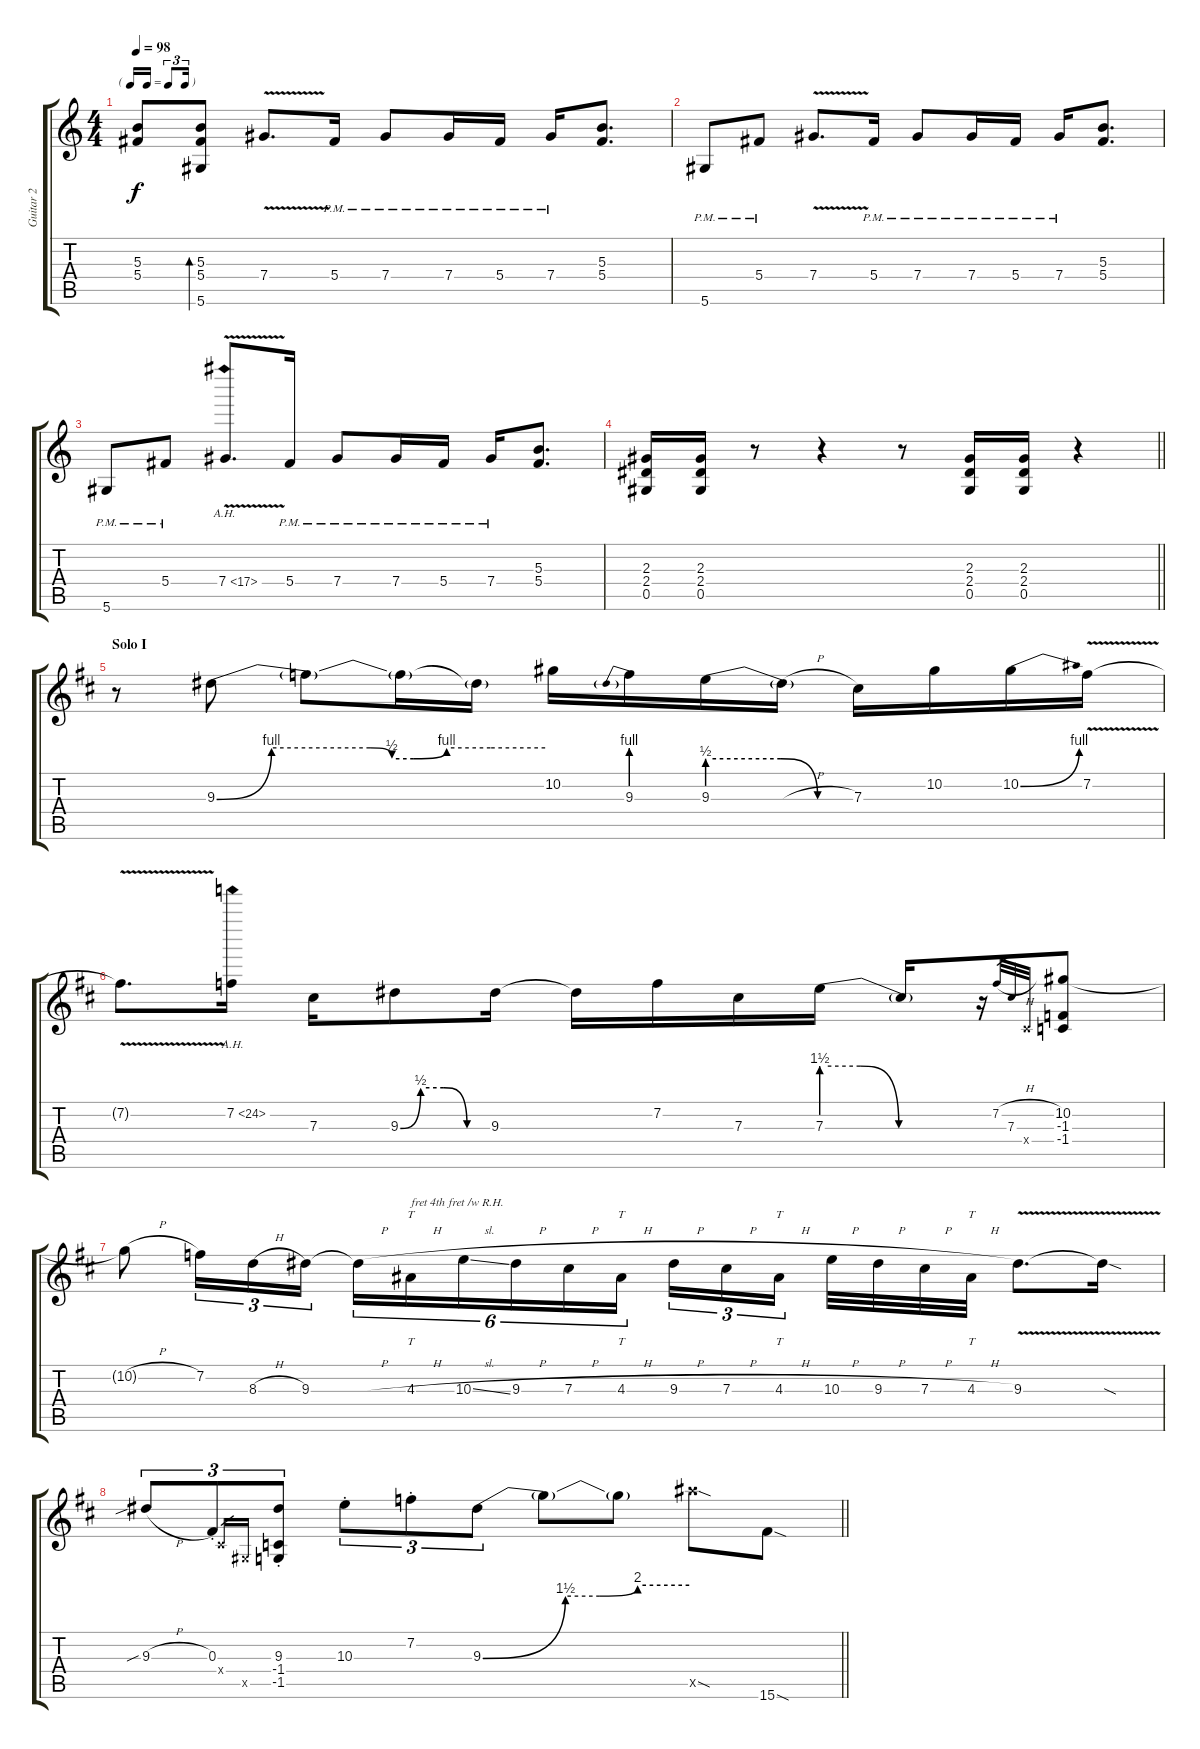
\track ("Guitar 2" "Guitar 2") {instrument distortionguitar}
\staff {score tabs}
\tuning (Eb4 Bb3 Gb3 Db3 Ab2 Eb2) {hide}
\ts (4 4)
\tf triplet16th
\tempo 98
\clef g2
\ks c
(5.3{t} 5.4{t}).8{dy f} (5.3 5.4 5.6).8{bd 240} 7.4{v}.8{d} 5.4{pm}.16 7.4{pm}.8 7.4{pm}.16 5.4{pm}.16 7.4{pm}.16 (5.3 5.4).8{d} |
5.6{pm}.8 5.4{pm}.8 7.4{v}.8{d} 5.4{pm}.16 7.4{pm}.8 7.4{pm}.16 5.4{pm}.16 7.4{pm}.16 (5.3 5.4).8{d} |
5.6{pm}.8 5.4{pm}.8 7.4{ah 10 v}.8{d} 5.4{pm}.16 7.4{pm}.8 7.4{pm}.16 5.4{pm}.16 7.4{pm}.16 (5.3 5.4).8{d} |
\barLineRight lightlight
(2.3 2.4 0.5).16 (2.3 2.4 0.5).16 r.8 r.4 r.8 (2.3 2.4 0.5).16 (2.3 2.4 0.5).16 r.4 |
\section ("" "Solo I")
\ks d
r.8 9.3{be (custom 0 0 10 4 28 4 32 2 36 2 42 4 50 4 60 4)}.8 9.3{t}.8 9.3{t}.16 9.3{t}.16 10.2.16 9.3{be (prebend 0 4 60 4)}.16 9.3{be (custom 0 2 30 2 45 0 60 0)}.16 9.3{h t}.16 7.3.16 10.2.16 10.2{be (bend 0 0 60 4)}.16 7.2{v}.16 |
7.2{t}.8{d} 7.2{ah 17}.16 7.3.16 9.3{be (custom 0 0 14 2 30 2 46 0 60 0)}.8 9.3.16 9.3{t}.16 7.2.16 7.3.16 7.3{be (custom 0 6 15 6 30 0 60 0)}.16 7.3{t}.16 r.16 7.2{h}.32{gr} 7.3.32{gr} 0.4{x}.32{gr} (10.2 -1.3 -1.4).8 |
10.2{h t}.8 7.2.16{tu (3 2)} 8.3{h}.16{tu (3 2)} 9.3.16{tu (3 2)} 9.3{h t}.16{tu (6 4)} 4.3{h}.16{tt tu (6 4) txt "fret 4th fret /w R.H."} 10.3{sl}.16{tu (6 4)} 9.3{h}.16{tu (6 4)} 7.3{h}.16{tu (6 4)} 4.3{h}.16{tt tu (6 4)} 9.3{h}.16{tu (3 2)} 7.3{h}.16{tu (3 2)} 4.3{h}.16{tt tu (3 2) beam splitsecondary} 10.3{h}.32 9.3{h}.32 7.3{h}.32 4.3{h}.32{tt} 9.3{v}.8{d} 9.3{sod t}.16 |
\barLineRight lightlight
9.3{sib h}.8{tu (3 2)} 0.3{st}.8{tu (3 2)} 0.4{x}.16{gr} 0.5{x}.16{gr} (9.3{st} -1.4 -1.5).8{tu (3 2)} 10.3{st}.8{tu (3 2)} 7.2{st}.8{tu (3 2)} 9.3{be (custom 0 0 24 6 34 6 45 8 60 8)}.8{tu (3 2)} 9.3{t}.8 9.3{t}.8 26.5{sod x}.8 15.6{sod}.8
